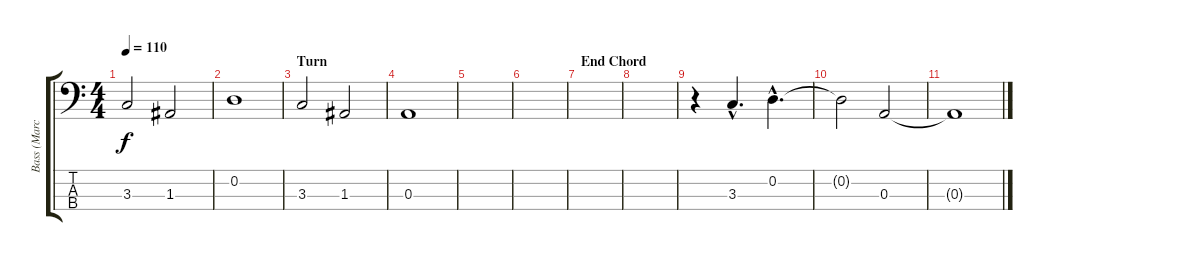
\track ("Bass (Marc Simon)" "Bass (Marc") {instrument electricbassfinger}
\staff {score tabs}
\tuning (G2 D2 A1 E1) {hide}
\ts (4 4)
\tempo 110
\clef f4
\ks c
3.3.2{dy f} 1.3.2 |
0.2.1 |
\section ("" "Turn")
3.3.2 1.3.2 |
0.3.1 |
\section ("" "")
|
|
\section ("" "End Chord")
|
|
r.4 3.3{hac}.4{d volume 14} 0.2{hac}.4{d} |
0.2{t}.2 0.3.2 |
0.3{t}.1
